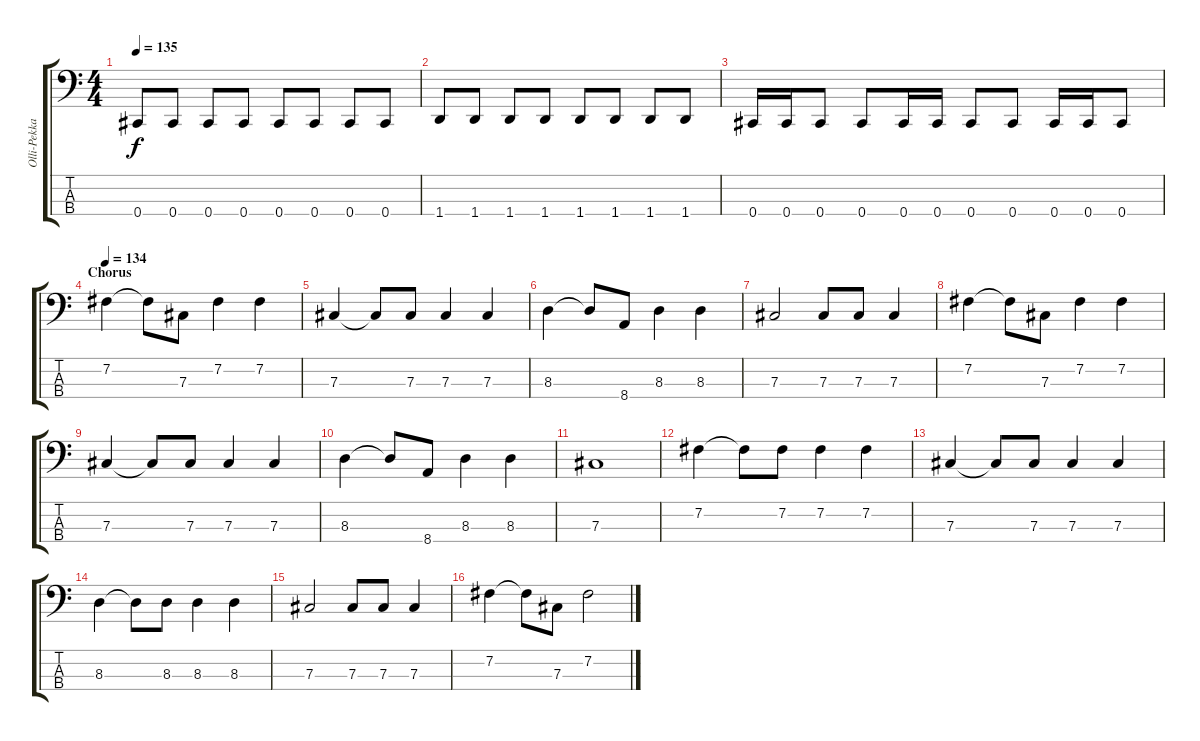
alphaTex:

\track ("Olli-Pekka Laine" "Olli-Pekka") {instrument electricbassfinger}
\staff {score tabs}
\tuning (E2 B1 Gb1 Db1) {hide}
\ts (4 4)
\tempo 135
\clef f4
\ks c
0.4.8{dy f} 0.4.8 0.4.8 0.4.8 0.4.8 0.4.8 0.4.8 0.4.8 |
1.4.8 1.4.8 1.4.8 1.4.8 1.4.8 1.4.8 1.4.8 1.4.8 |
0.4.16 0.4.16 0.4.8 0.4.8 0.4.16 0.4.16 0.4.8 0.4.8 0.4.16 0.4.16 0.4.8 |
\section ("" "Chorus")
\tempo 134
7.2.4{volume 12} 7.2{t}.8 7.3.8 7.2.4 7.2.4 |
7.3.4 7.3{t}.8 7.3.8 7.3.4 7.3.4 |
8.3.4 8.3{t}.8 8.4.8 8.3.4 8.3.4 |
7.3.2 7.3.8 7.3.8 7.3.4 |
7.2.4 7.2{t}.8 7.3.8 7.2.4 7.2.4 |
7.3.4 7.3{t}.8 7.3.8 7.3.4 7.3.4 |
8.3.4 8.3{t}.8 8.4.8 8.3.4 8.3.4 |
7.3.1 |
7.2.4 7.2{t}.8 7.2.8 7.2.4 7.2.4 |
7.3.4 7.3{t}.8 7.3.8 7.3.4 7.3.4 |
8.3.4 8.3{t}.8 8.3.8 8.3.4 8.3.4 |
7.3.2 7.3.8 7.3.8 7.3.4 |
7.2.4 7.2{t}.8 7.3.8 7.2.2
